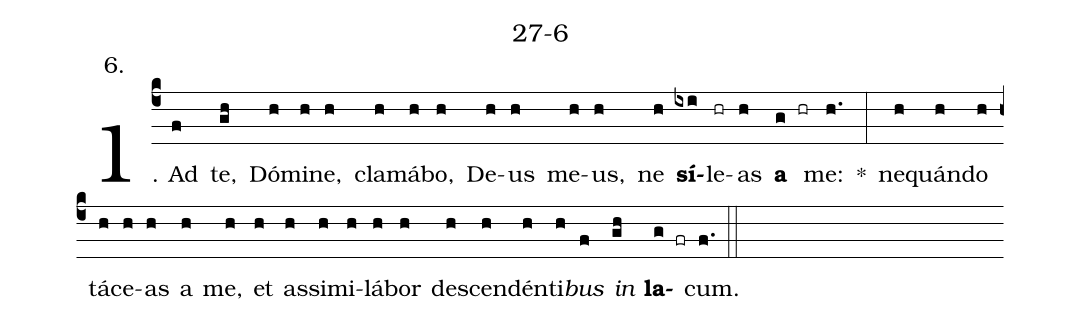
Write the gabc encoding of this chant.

name: 27-6;
annotation: 6.;
%%
(c4)1. Ad(f) te,(gh) Dó(h)mi(h)ne,(h) cla(h)má(h)bo,(h) De(h)us(h) me(h)us,(h) ne(h) <b>sí</b>(ixi)le(hr)as(h) <b>a</b>(g hr) me:(h.) *(:) ne(h)quán(h)do(h) tá(h)ce(h)as(h) a(h) me,(h) et(h) as(h)si(h)mi(h)lá(h)bor(h) de(h)scen(h)dén(h)ti(h)<i>bus</i>(f) <i>in</i>(gh) <b>la</b>(g fr)cum.(f.) (::)
